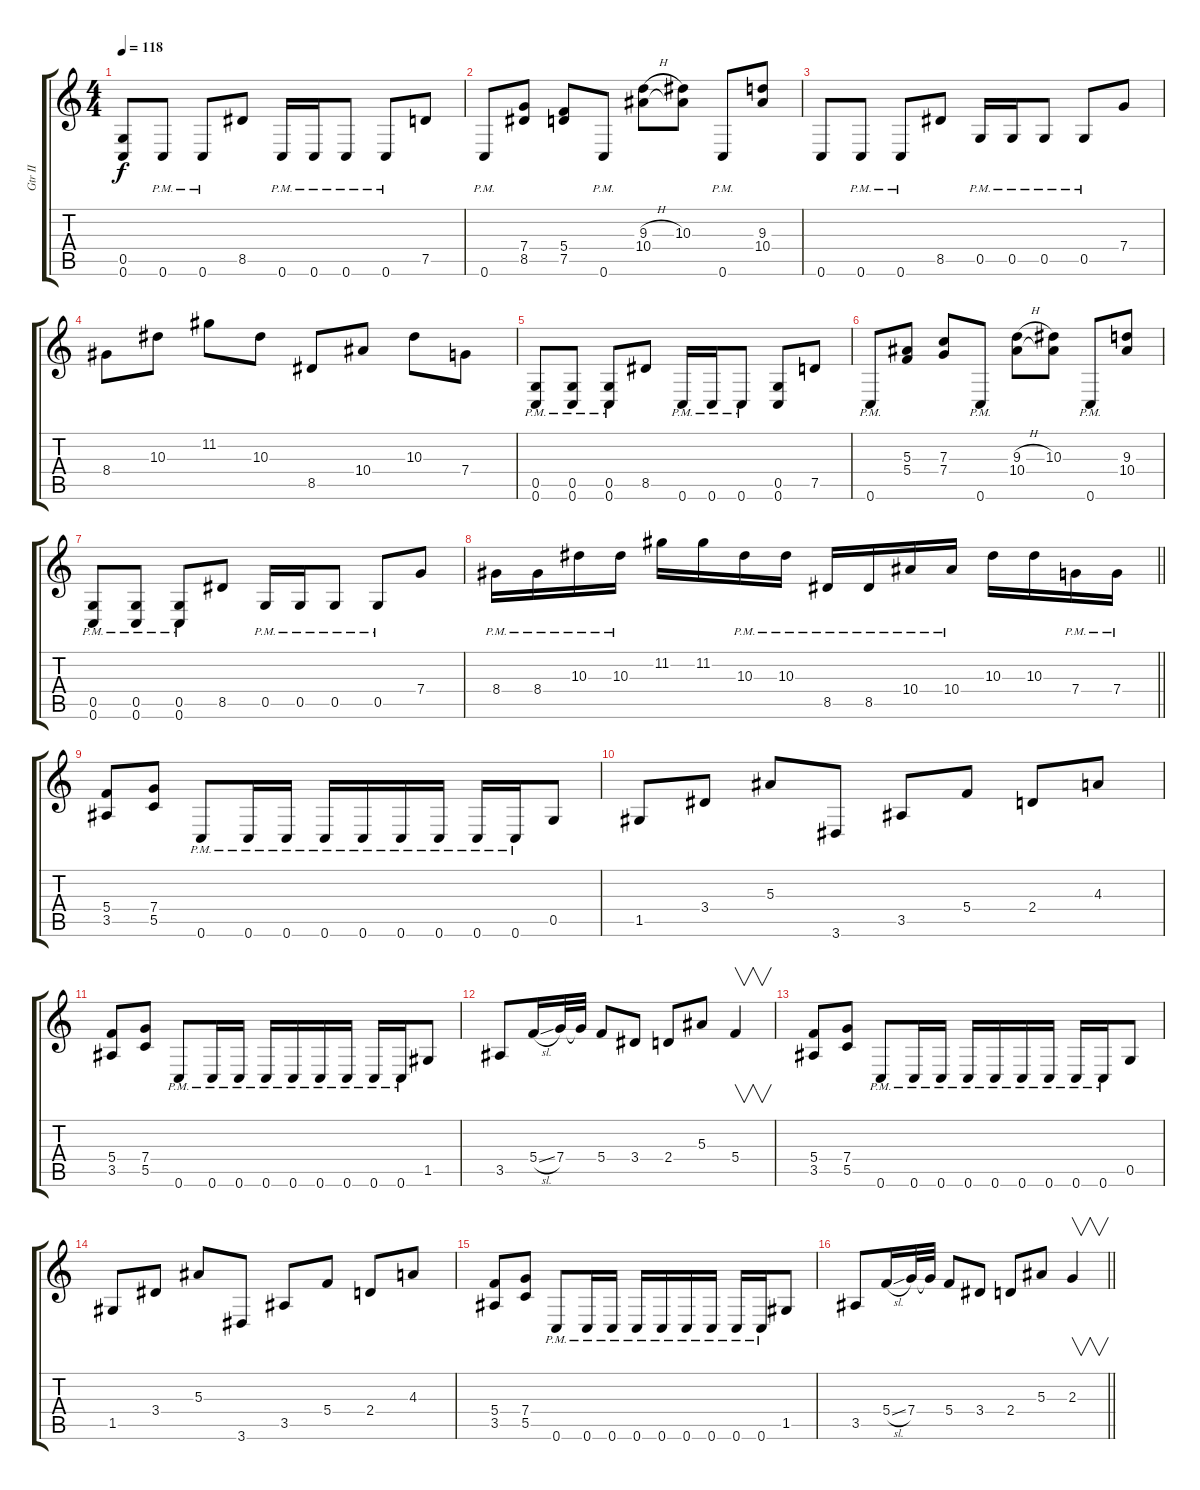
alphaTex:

\track ("Gtr II" "Gtr II") {instrument overdrivenguitar}
\staff {score tabs}
\tuning (D4 A3 F3 C3 G2 C2) {hide}
\ts (4 4)
\tempo 118
\clef g2
\ks c
(0.5 0.6).8{dy f instrument overdrivenguitar} 0.6{pm}.8 0.6{pm}.8 8.5.8 0.6{pm}.16 0.6{pm}.16 0.6{pm}.8 0.6{pm}.8 7.5.8 |
0.6{pm}.8 (7.4 8.5).8 (5.4 7.5).8 0.6{pm}.8 (9.3{h} 10.4).8 (10.3 10.4{t}).8 0.6{pm}.8 (9.3 10.4).8 |
0.6.8 0.6{pm}.8 0.6{pm}.8 8.5.8 0.5{pm}.16 0.5{pm}.16 0.5{pm}.8 0.5{pm}.8 7.4.8 |
8.4.8 10.3.8 11.2.8 10.3.8 8.5.8 10.4.8 10.3.8 7.4.8 |
(0.5{pm} 0.6{pm}).8 (0.5{pm} 0.6{pm}).8 (0.5{pm} 0.6{pm}).8 8.5.8 0.6{pm}.16 0.6{pm}.16 0.6{pm}.8 (0.5 0.6).8 7.5.8 |
0.6{pm}.8 (5.3 5.4).8 (7.3 7.4).8 0.6{pm}.8 (9.3{h} 10.4).8 (10.3 10.4{t}).8 0.6{pm}.8 (9.3 10.4).8 |
(0.5{pm} 0.6{pm}).8 (0.5{pm} 0.6{pm}).8 (0.5{pm} 0.6{pm}).8 8.5.8 0.5{pm}.16 0.5{pm}.16 0.5{pm}.8 0.5{pm}.8 7.4.8 |
\barLineRight lightlight
8.4{pm}.16 8.4{pm}.16 10.3{pm}.16 10.3{pm}.16 11.2.16 11.2.16 10.3{pm}.16 10.3{pm}.16 8.5{pm}.16 8.5{pm}.16 10.4{pm}.16 10.4{pm}.16 10.3.16 10.3.16 7.4{pm}.16 7.4{pm}.16 |
(5.4 3.5).8 (7.4 5.5).8 0.6{pm}.8 0.6{pm}.16 0.6{pm}.16 0.6{pm}.16 0.6{pm}.16 0.6{pm}.16 0.6{pm}.16 0.6{pm}.16 0.6{pm}.16 0.5.8 |
1.5.8 3.4.8 5.3.8 3.6.8 3.5.8 5.4.8 2.4.8 4.3.8 |
(5.4 3.5).8 (7.4 5.5).8 0.6{pm}.8 0.6{pm}.16 0.6{pm}.16 0.6{pm}.16 0.6{pm}.16 0.6{pm}.16 0.6{pm}.16 0.6{pm}.16 0.6{pm}.16 1.5.8 |
3.5.8 5.4{sl}.16 7.4.32 7.4{t}.32 5.4.8 3.4.8 2.4.8 5.3.8 5.4.4{v} |
(5.4 3.5).8 (7.4 5.5).8 0.6{pm}.8 0.6{pm}.16 0.6{pm}.16 0.6{pm}.16 0.6{pm}.16 0.6{pm}.16 0.6{pm}.16 0.6{pm}.16 0.6{pm}.16 0.5.8 |
1.5.8 3.4.8 5.3.8 3.6.8 3.5.8 5.4.8 2.4.8 4.3.8 |
(5.4 3.5).8 (7.4 5.5).8 0.6{pm}.8 0.6{pm}.16 0.6{pm}.16 0.6{pm}.16 0.6{pm}.16 0.6{pm}.16 0.6{pm}.16 0.6{pm}.16 0.6{pm}.16 1.5.8 |
\barLineRight lightlight
3.5.8 5.4{sl}.16 7.4.32 7.4{t}.32 5.4.8 3.4.8 2.4.8 5.3.8 2.3.4{v}
